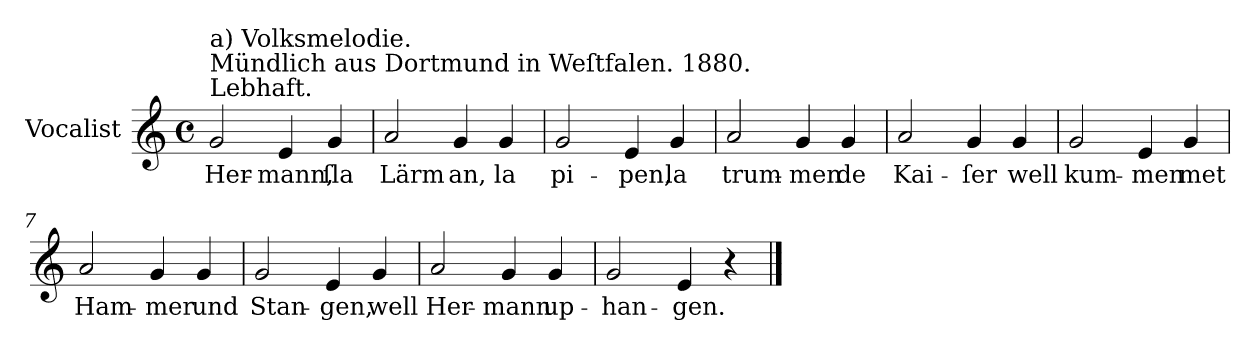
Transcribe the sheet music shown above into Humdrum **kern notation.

**kern	**text
*part1	*part1
*staff1	*staff1
*I"Vocalist	*
*k[]	*
*C:	*
*M4/4	*
*met(c)	*
=1	=1
!LO:TX:a:t=Lebhaft.	!
!LO:TX:a:t=Mündlich aus Dortmund in Weſtfalen. 1880.	!
!LO:TX:a:t=a) Volksmelodie.	!
2g	Her-
4e	-mann,
4g	ſla
=2	=2
2a	Lärm
4g	an,
4g	la
=3	=3
2g	pi-
4e	-pen,
4g	la
=4	=4
2a	trum-
4g	-men
4g	de
=5	=5
2a	Kai-
4g	-ſer
4g	well
=6	=6
2g	kum-
4e	-men
4g	met
=7	=7
2a	Ham-
4g	-mer
4g	und
=8	=8
2g	Stan-
4e	-gen,
4g	well
=9	=9
2a	Her-
4g	-mann
4g	up-
=10	=10
2g	-han-
4e	-gen.
4r	.
==	==
*-	*-
